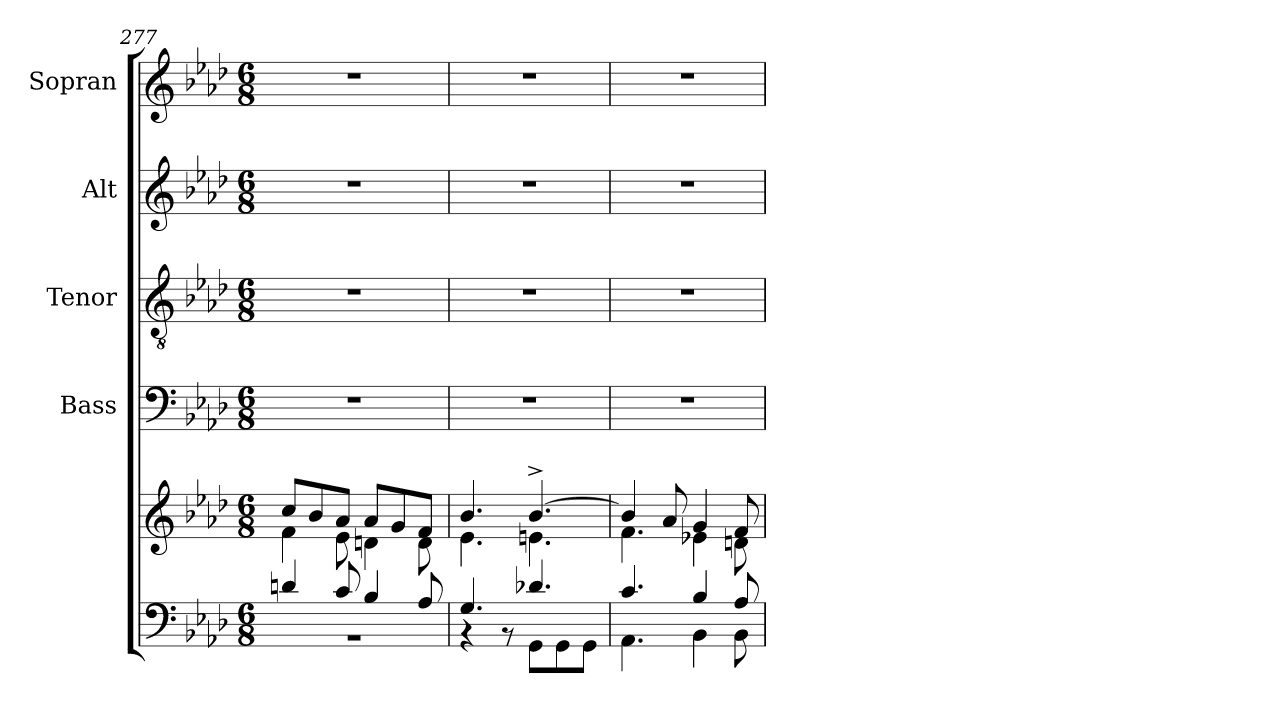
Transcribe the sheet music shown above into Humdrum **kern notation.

**kern	**kern	**kern	**kern	**kern	**kern
*part5	*part5	*part4	*part3	*part2	*part1
*staff6	*staff5	*staff4	*staff3	*staff2	*staff1
*	*	*I"Bass	*I"Tenor	*I"Alt	*I"Sopran
*	*	*I'B.	*I'T.	*I'A.	*I'S.
*clefF4	*clefG2	*clefF4	*clefGv2	*clefG2	*clefG2
*k[b-e-a-d-]	*k[b-e-a-d-]	*k[b-e-a-d-]	*k[b-e-a-d-]	*k[b-e-a-d-]	*k[b-e-a-d-]
*A-:	*A-:	*A-:	*A-:	*A-:	*A-:
*M6/8	*M6/8	*M6/8	*M6/8	*M6/8	*M6/8
=277	=277	=277	=277	=277	=277
*^	*	*	*	*	*
!	!LO:N:vis=1	!	!	!	!	!
*	*	*^	*	*	*	*
4dn/	2.rBB	8cc/L	4f\	2.r	2.r	2.r	2.r
.	.	8b-/	.	.	.	.	.
8c/	.	8a-/J	8e-\	.	.	.	.
4B-/	.	8a-/L	4dn\	.	.	.	.
.	.	8g/	.	.	.	.	.
8A-/	.	8f/J	8d\	.	.	.	.
!!LO:PB:g=z
=278	=278	=278	=278	=278	=278	=278	=278
4.G/	4rBB	4.b-/	4.e-\	2.r	2.r	2.r	2.r
.	8rBB	.	.	.	.	.	.
4.d-X/	8GG\L	[>4.b-^>/	4.en\	.	.	.	.
.	8GG\	.	.	.	.	.	.
.	8GG\J	.	.	.	.	.	.
=279	=279	=279	=279	=279	=279	=279	=279
4.c/	4.AA-\	4b-/]	4.f\	2.r	2.r	2.r	2.r
.	.	8a-/	.	.	.	.	.
4B-/	4BB-\	4g/	4e-X\	.	.	.	.
8A-/	8BB-\	8f/	8dn\	.	.	.	.
*v	*v	*	*	*	*	*	*
*	*v	*v	*	*	*	*
=	=	=	=	=	=
*-	*-	*-	*-	*-	*-
